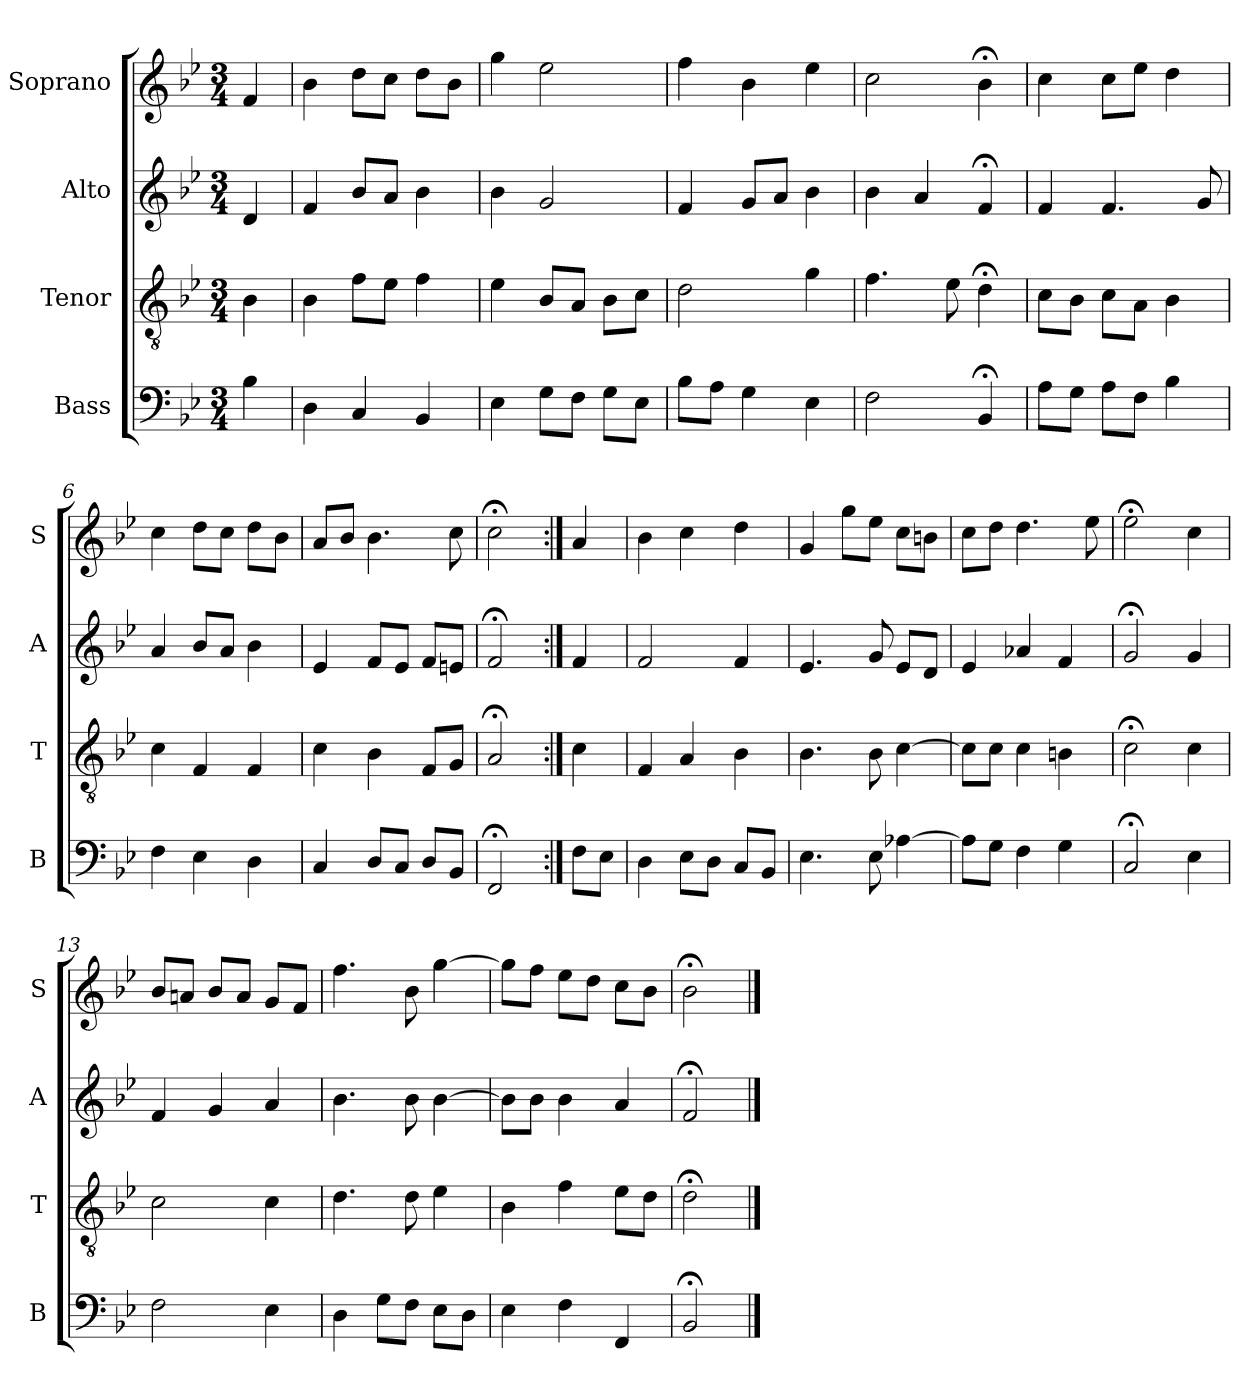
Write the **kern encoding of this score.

**kern	**kern	**kern	**kern
*part4	*part3	*part2	*part1
*staff4	*staff3	*staff2	*staff1
*I"Bass	*I"Tenor	*I"Alto	*I"Soprano
*I'B	*I'T	*I'A	*I'S
*clefF4	*clefGv2	*clefG2	*clefG2
*k[b-e-]	*k[b-e-]	*k[b-e-]	*k[b-e-]
*B-:	*B-:	*B-:	*B-:
*M3/4	*M3/4	*M3/4	*M3/4
*MM100	*MM100	*MM100	*MM100
=	=	=	=
4B-	4B-	4d	4f
=1	=1	=1	=1
4D	4B-	4f	4b-
4C	8fL	8b-L	8ddL
.	8e-J	8aJ	8ccJ
4BB-	4f	4b-	8ddL
.	.	.	8b-J
=2	=2	=2	=2
4E-	4e-	4b-	4gg
8GL	8B-L	2g	2ee-
8FJ	8AJ	.	.
8GL	8B-L	.	.
8E-J	8cJ	.	.
=3	=3	=3	=3
8B-L	2d	4f	4ff
8AJ	.	.	.
4G	.	8gL	4b-
.	.	8aJ	.
4E-	4g	4b-	4ee-
=4	=4	=4	=4
2F	4.f	4b-	2cc
.	.	4a	.
.	8e-	.	.
4BB-;<	4d;<	4f;<	4b-;<
=5	=5	=5	=5
8AL	8cL	4f	4cc
8GJ	8B-J	.	.
8AL	8cL	4.f	8ccL
8FJ	8AJ	.	8ee-J
4B-	4B-	.	4dd
.	.	8g	.
=6	=6	=6	=6
4F	4c	4a	4cc
4E-	4F	8b-L	8ddL
.	.	8aJ	8ccJ
4D	4F	4b-	8ddL
.	.	.	8b-J
=7	=7	=7	=7
4C	4c	4e-	8aL
.	.	.	8b-J
8DL	4B-	8fL	4.b-
8CJ	.	8e-J	.
8DL	8FL	8fL	.
8BB-iJ	8GiJ	8eniJ	8cci
=8	=8	=8	=8
2FF;<	2A;<	2f;<	2cc;<
=:|!	=:|!	=:|!	=:|!
8FL	4c	4f	4a
8E-J	.	.	.
=9	=9	=9	=9
4D	4F	2f	4b-
8E-L	4A	.	4cc
8DJ	.	.	.
8CL	4B-	4f	4dd
8BB-J	.	.	.
=10	=10	=10	=10
4.E-	4.B-	4.e-	4g
.	.	.	8ggL
8E-	8B-	8g	8ee-J
[4A-X	[4c	8e-L	8ccL
.	.	8dJ	8bnJ
=11	=11	=11	=11
8A-L]	8cL]	4e-	8ccL
8GJ	8cJ	.	8ddJ
4F	4c	4a-X	4.dd
4G	4Bn	4f	.
.	.	.	8ee-
=12	=12	=12	=12
2C;<	2c;<	2g;<	2ee-;<
4E-	4c	4g	4cc
=13	=13	=13	=13
2F	2c	4f	8b-L
.	.	.	8anJ
.	.	4g	8b-L
.	.	.	8aJ
4E-	4c	4a	8gL
.	.	.	8fJ
=14	=14	=14	=14
4D	4.d	4.b-	4.ff
8GL	.	.	.
8FJ	8d	8b-	8b-
8E-L	4e-	[4b-	[4gg
8DJ	.	.	.
=15	=15	=15	=15
4E-	4B-	8b-L]	8ggL]
.	.	8b-J	8ffJ
4F	4f	4b-	8ee-L
.	.	.	8ddJ
4FF	8e-L	4a	8ccL
.	8dJ	.	8b-J
=16	=16	=16	=16
2BB-;<	2d;<	2f;<	2b-;<
==	==	==	==
*-	*-	*-	*-
